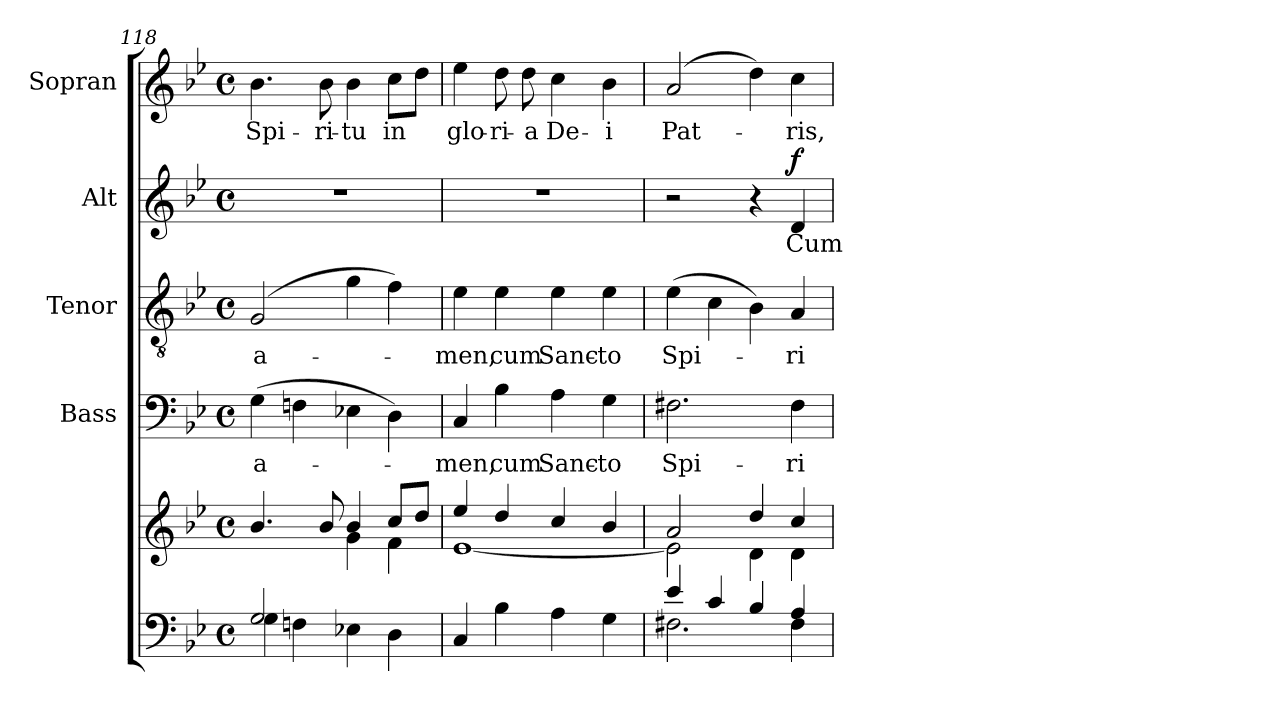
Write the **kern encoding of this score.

**kern	**kern	**kern	**text	**kern	**text	**kern	**text	**dynam	**kern	**text
*part5	*part5	*part4	*part4	*part3	*part3	*part2	*part2	*part2	*part1	*part1
*staff6	*staff5	*staff4	*staff4	*staff3	*staff3	*staff2	*staff2	*staff2	*staff1	*staff1
*	*	*I"Bass	*	*I"Tenor	*	*I"Alt	*	*	*I"Sopran	*
*	*	*I'B.	*	*I'T.	*	*I'A.	*	*	*I'S.	*
*clefF4	*clefG2	*clefF4	*	*clefGv2	*	*clefG2	*	*	*clefG2	*
*k[b-e-]	*k[b-e-]	*k[b-e-]	*	*k[b-e-]	*	*k[b-e-]	*	*	*k[b-e-]	*
*B-:	*B-:	*B-:	*	*B-:	*	*B-:	*	*	*B-:	*
*M4/4	*M4/4	*M4/4	*	*M4/4	*	*M4/4	*	*	*M4/4	*
*met(c)	*met(c)	*met(c)	*	*met(c)	*	*met(c)	*	*	*met(c)	*
=118	=118	=118	=118	=118	=118	=118	=118	=118	=118	=118
*^	*^	*	*	*	*	*	*	*	*	*
!	!	!	!	!	!LO:LY:b	!	!LO:LY:b	!	!	!	!	!LO:LY:b
2G/	4G\	4.b-/	2ryy	(>4G\	a-	(2G/	a-	1r	.	.	4.b-\	Spi-
.	4Fn\	.	.	4Fn\	.	.	.	.	.	.	.	.
!	!	!	!	!	!	!	!	!	!	!	!	!LO:LY:b
.	.	8b-/	.	.	.	.	.	.	.	.	8b-\	-ri-
!	!	!	!	!	!	!	!	!	!	!	!	!LO:LY:b
2ryy	4E-X\	4b-/	4g\	4E-X\	.	4g\	.	.	.	.	4b-\	-tu
!	!	!	!	!	!	!	!	!	!	!	!	!LO:LY:b
.	4D\	8cc/L	4f\	4D\)	.	4f\)	.	.	.	.	8cc\L	in
.	.	8dd/J	.	.	.	.	.	.	.	.	8dd\J	.
*v	*v	*	*	*	*	*	*	*	*	*	*	*
=119	=119	=119	=119	=119	=119	=119	=119	=119	=119	=119	=119
!	!	!	!	!LO:LY:b	!	!LO:LY:b	!	!	!	!	!LO:LY:b
4C/	4ee-/	[<1e-	4C/	-men,	4e-\	-men,	1r	.	.	4ee-\	glo-
!	!	!	!	!LO:LY:b	!	!LO:LY:b	!	!	!	!	!LO:LY:b
4B-\	4dd/	.	4B-\	cum	4e-\	cum	.	.	.	8dd\	-ri-
!	!	!	!	!	!	!	!	!	!	!	!LO:LY:b
.	.	.	.	.	.	.	.	.	.	8dd\	-a
!	!	!	!	!LO:LY:b	!	!LO:LY:b	!	!	!	!	!LO:LY:b
4A\	4cc/	.	4A\	Sanc-	4e-\	Sanc-	.	.	.	4cc\	De-
!	!	!	!	!LO:LY:b	!	!LO:LY:b	!	!	!	!	!LO:LY:b
4G\	4b-/	.	4G\	-to	4e-\	-to	.	.	.	4b-\	-i
=120	=120	=120	=120	=120	=120	=120	=120	=120	=120	=120	=120
*^	*	*	*	*	*	*	*	*	*	*	*
!	!	!	!	!	!LO:LY:b	!	!LO:LY:b	!	!	!	!	!LO:LY:b
4e-/	2.F#X\	2a/	2e-\]	2.F#X\	Spi-	(>4e-\	Spi-	2r	.	.	(2a/	Pat-
4c/	.	.	.	.	.	4c\	.	.	.	.	.	.
4B-/	.	4dd/	4d\	.	.	4B-\)	.	4r	.	.	4dd\)	.
!	!	!	!	!	!LO:LY:b	!	!LO:LY:b	!	!LO:LY:b	!LO:DY:a	!	!LO:LY:b
4A/	4F#\	4cc/	4d\	4F#\	-ri-	4A/	-ri-	4d/	Cum	f	4cc\	-ris,
*v	*v	*	*	*	*	*	*	*	*	*	*	*
*	*v	*v	*	*	*	*	*	*	*	*	*
=	=	=	=	=	=	=	=	=	=	=
*-	*-	*-	*-	*-	*-	*-	*-	*-	*-	*-
